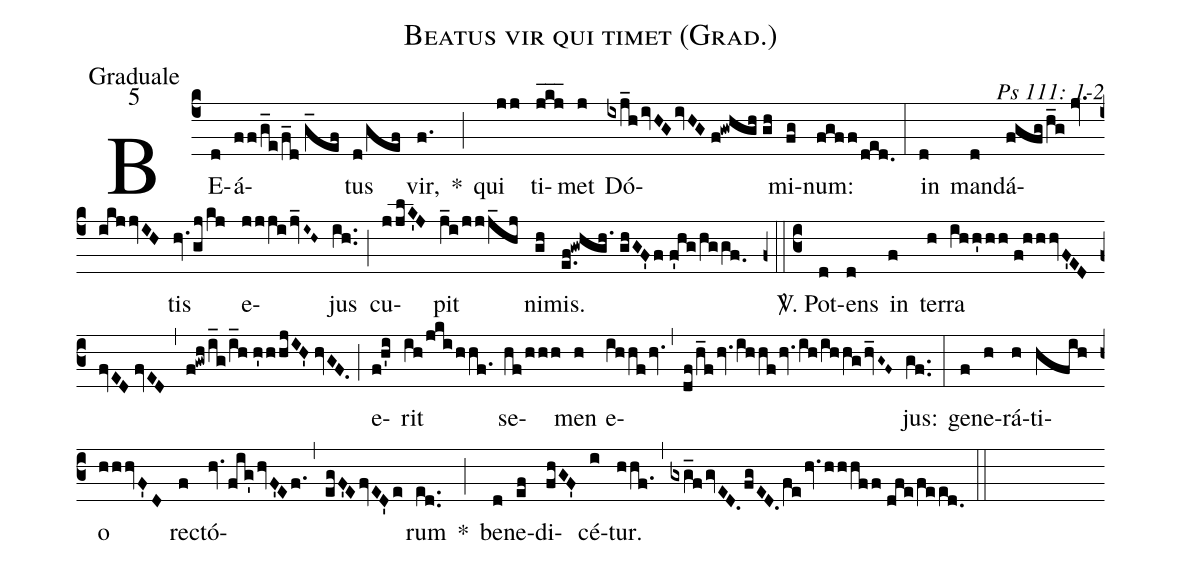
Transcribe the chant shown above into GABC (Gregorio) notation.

name: Beatus vir qui timet (Grad.);
office-part: Graduale;
mode: 5;
commentary: Ps 111: 1-2;
%%
(c4) BE(d)á(ff/g_e/f_d//g_ef)tus(d/gef) vir,(f.) *(;) qui(jj) ti(jkj___)met(j) Dó(ixj_h/ivHGivHG//f!gwhgh//gh)mi(fg)num:(fgff/ded.) (:)
in(d) man(d)dá(fgfg/h_g//jv.ikjjvIH)tis(hv.gj/kj) e(jjji/jv_I~H~)jus(ih..) (;) cu(jjlK'J)pit(j_i/jjj_hj) ni(gh)mis.(e.f!gwhgh.//ghGF'f//f'hg/hggf.0) (z0::c3)
<sp>V/</sp>. Pot(d)ens(d) in(f) ter(h)ra(ihh'hh//f!hhhvF'ED//fvED//fvED) (,) (f!gwh/i_g/i_h//h'hhjIH'//hvGF.) (;) e(f!h'i)rit(ih/jki/hhf.) se(hf/hhh)men(h) e(ihhf/hv.,df/h_f/hv.ihhf/hv./ih/ihhg/hv_G~F~)jus:(gf..) (:)
ge(f)ne(h)rá(h)ti(hfih)o(hhhvF'D) rec(f)tó(hv.fig'/hvF'Ef.,egF'E/fvED'e)rum(ed..) *(;) be(d)ne(ef)di(fhGF')cé(i)tur.(hhf.) (,) (gxg_f/gvED./fgED./fe/hv.hhhff//dfe/feed.0) (::)
